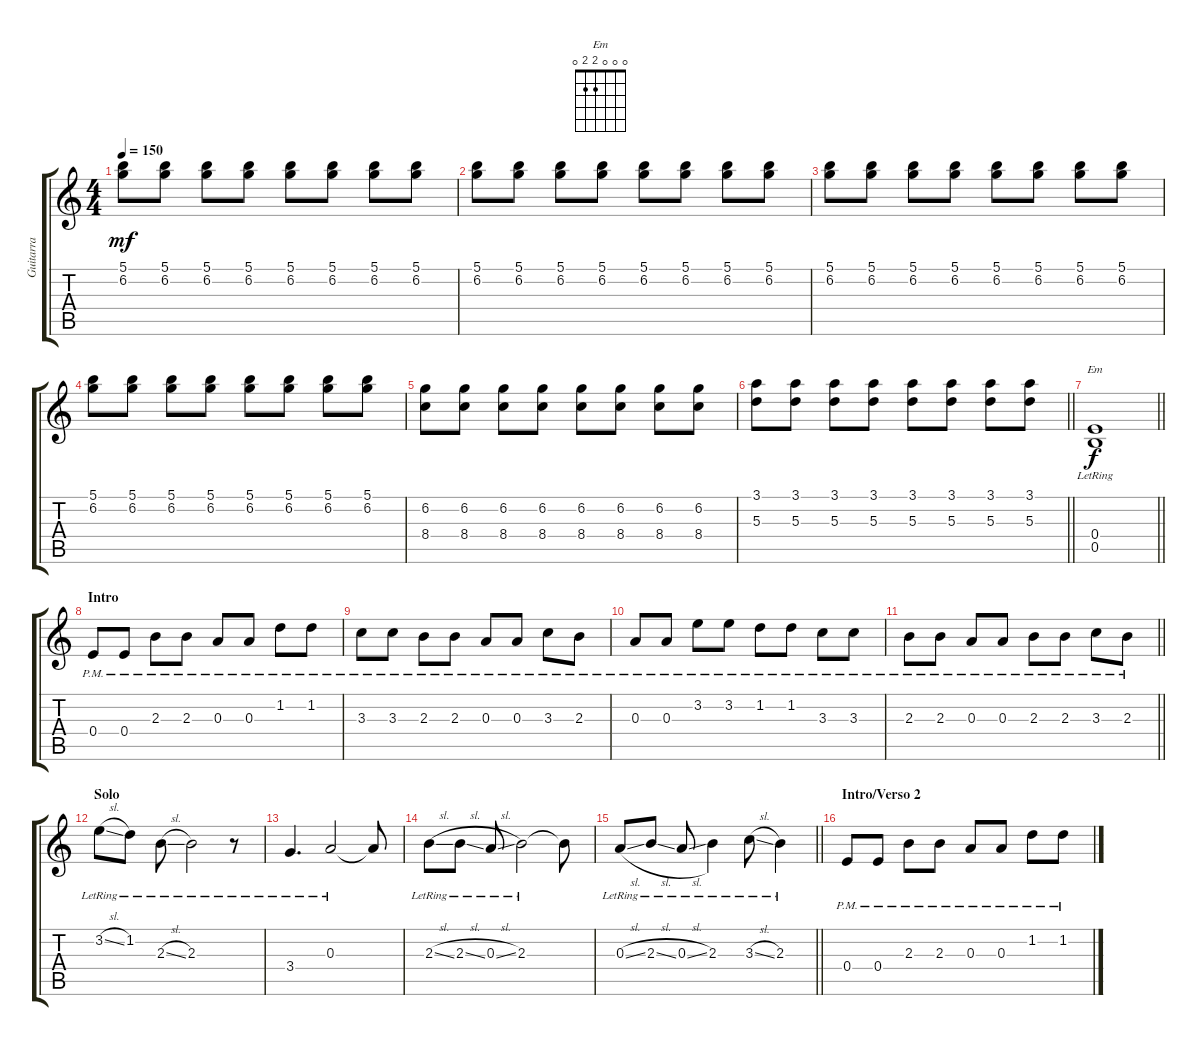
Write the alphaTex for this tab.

\track ("Guitarra" "Guitarra") {instrument distortionguitar}
\staff {score tabs}
\tuning (Gb4 Db4 A3 E3 B2 Gb2) {hide}
\chord ("Em" 0 0 0 2 2 0)
\ts (4 4)
\tempo 150
\clef g2
\ks c
(5.1 6.2).8{dy mf volume 12} (5.1 6.2).8 (5.1 6.2).8 (5.1 6.2).8 (5.1 6.2).8 (5.1 6.2).8 (5.1 6.2).8 (5.1 6.2).8 |
(5.1 6.2).8{volume 12} (5.1 6.2).8 (5.1 6.2).8 (5.1 6.2).8 (5.1 6.2).8 (5.1 6.2).8 (5.1 6.2).8 (5.1 6.2).8 |
(5.1 6.2).8{volume 12} (5.1 6.2).8 (5.1 6.2).8 (5.1 6.2).8 (5.1 6.2).8 (5.1 6.2).8 (5.1 6.2).8 (5.1 6.2).8 |
(5.1 6.2).8{volume 12} (5.1 6.2).8 (5.1 6.2).8 (5.1 6.2).8 (5.1 6.2).8 (5.1 6.2).8 (5.1 6.2).8 (5.1 6.2).8 |
(6.2 8.4).8{volume 12} (6.2 8.4).8 (6.2 8.4).8 (6.2 8.4).8 (6.2 8.4).8 (6.2 8.4).8 (6.2 8.4).8 (6.2 8.4).8 |
\barLineRight lightlight
(3.1 5.3).8{volume 12} (3.1 5.3).8 (3.1 5.3).8 (3.1 5.3).8 (3.1 5.3).8 (3.1 5.3).8 (3.1 5.3).8 (3.1 5.3).8 |
\barLineRight lightlight
(0.4{lr} 0.5{lr}).1{ch "Em" dy f} |
\section ("" "Intro")
0.4{pm}.8{balance 16} 0.4{pm}.8 2.3{pm}.8 2.3{pm}.8 0.3{pm}.8 0.3{pm}.8 1.2{pm}.8 1.2{pm}.8 |
3.3{pm}.8{balance 0} 3.3{pm}.8 2.3{pm}.8 2.3{pm}.8 0.3{pm}.8 0.3{pm}.8 3.3{pm}.8 2.3{pm}.8 |
0.3{pm}.8{balance 16} 0.3{pm}.8 3.2{pm}.8 3.2{pm}.8 1.2{pm}.8 1.2{pm}.8 3.3{pm}.8 3.3{pm}.8 |
\barLineRight lightlight
2.3{pm}.8{balance 0} 2.3{pm}.8 0.3{pm}.8 0.3{pm}.8 2.3{pm}.8 2.3{pm}.8 3.3{pm}.8 2.3{pm}.8 |
\section ("" "Solo")
3.2{sl lr}.8{volume 14} 1.2{lr}.8 2.3{sl lr}.8 2.3{lr}.2 r.8 |
3.4{lr}.4{d} 0.3{lr}.2 0.3{t}.8 |
2.3{sl lr}.8 2.3{sl lr}.8 0.3{sl lr}.8 2.3{lr}.2 2.3{t}.8 |
\barLineRight lightlight
0.3{sl lr}.8 2.3{sl lr}.8 0.3{sl lr}.8 2.3{lr}.4 3.3{sl lr}.8 2.3{lr}.4 |
\section ("" "Intro/Verso 2")
0.4{pm}.8{balance 16} 0.4{pm}.8 2.3{pm}.8 2.3{pm}.8 0.3{pm}.8 0.3{pm}.8 1.2{pm}.8 1.2{pm}.8
